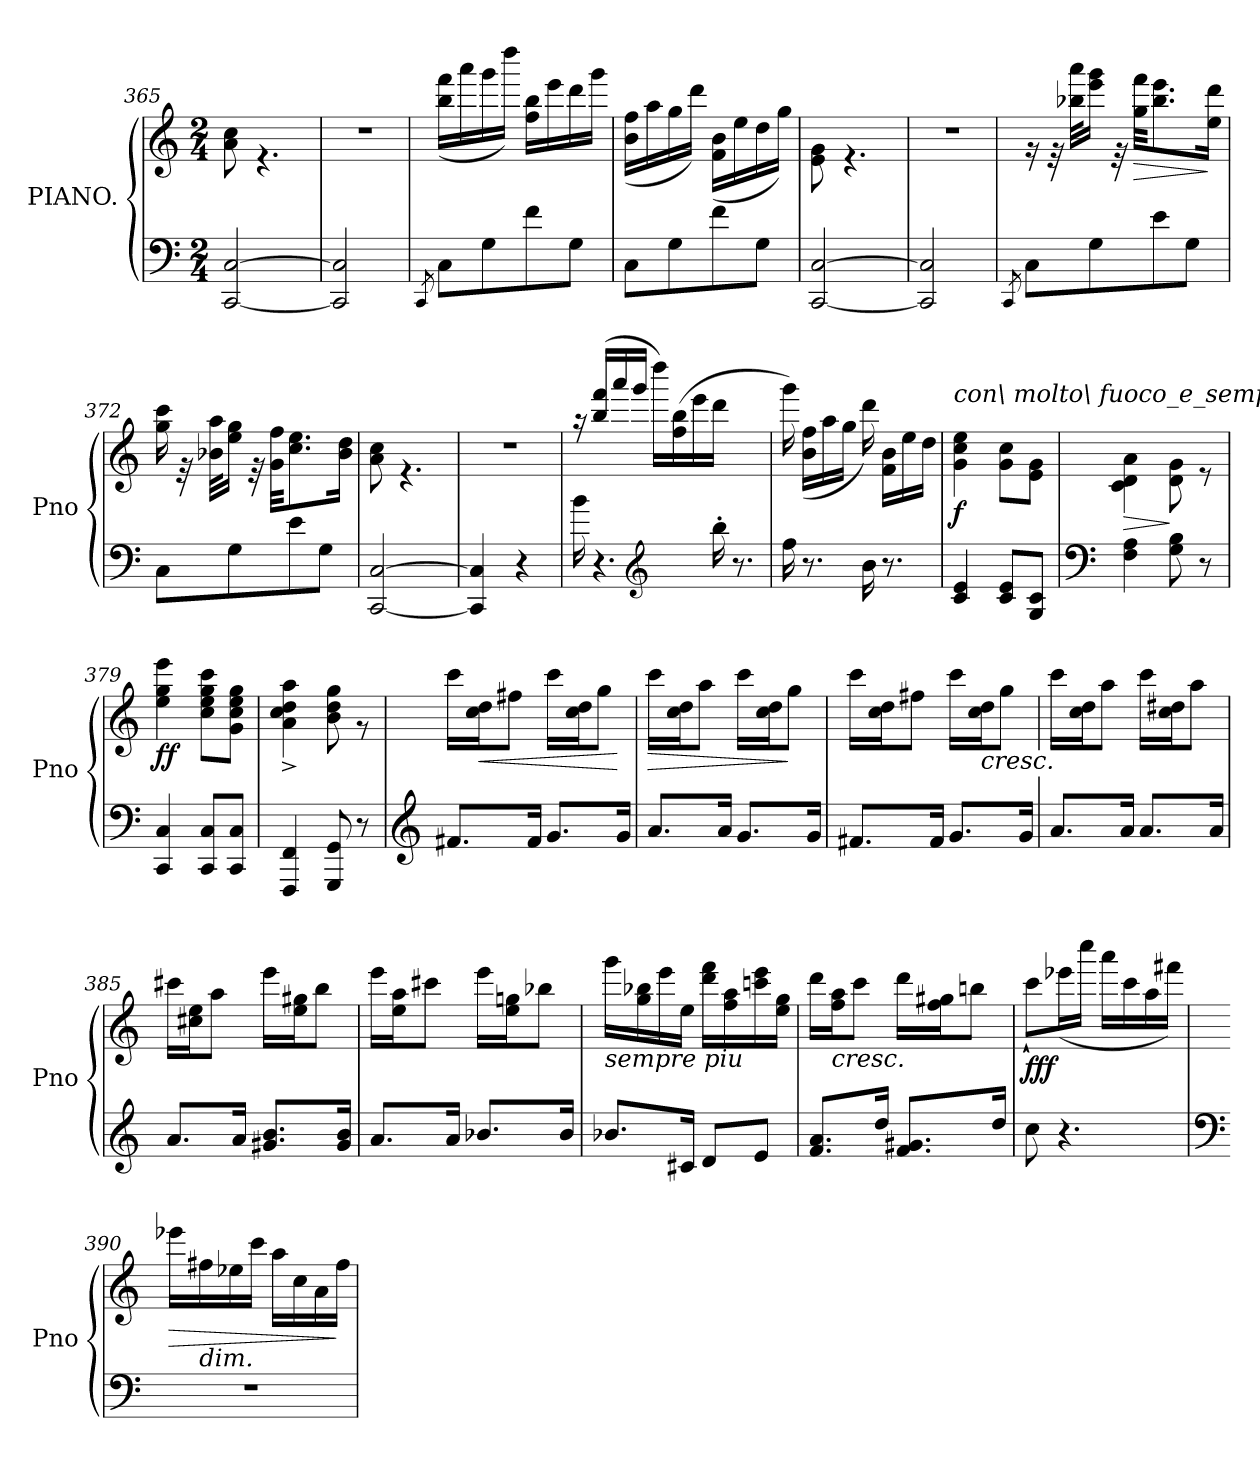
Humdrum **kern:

**kern	**kern	**dynam
*part1	*part1	*part1
*staff2	*staff1	*staff1/2
*I"PIANO.	*	*
*I'Pno	*	*
*clefF4	*clefG2	*
*k[]	*k[]	*
*M2/4	*M2/4	*
=365	=365	=365
*	*^	*
[2CC/ [2C/	2ryy	8a\ 8cc\	.
.	.	4.r	.
=366	=366	=366	=366
2CC/] 2C/]	2ryy	2rdd	.
=367	=367	=367	=367
8qCC/	.	.	.
8C\L	2ryy	(>16bb\ 16fff\LL	.
.	.	16aaa\	.
8G\	.	16ggg\	.
.	.	16dddd\JJ)	.
8f\	.	16ff\ 16bb\LL	.
.	.	16eee\	.
8G\J	.	16ddd\	.
.	.	16ggg\JJ	.
=368	=368	=368	=368
8C\L	2ryy	(>16b\ 16ff\LL	.
.	.	16aa\	.
8G\	.	16gg\	.
.	.	16ddd\JJ)	.
8f\	.	(>16f\ 16b\LL	.
.	.	16ee\	.
8G\J	.	16dd\	.
.	.	16gg\JJ)	.
=369	=369	=369	=369
[2CC/ [2C/	2ryy	8e\ 8g\	.
.	.	4.r	.
=370	=370	=370	=370
2CC/] 2C/]	2ryy	2rdd	.
!!LO:LB:g=z	!!
=371	=371	=371	=371
8qCC/	.	.	.
8C\L	2ryy	16r	.
.	.	32r	.
.	.	32bb-X\ 32aaa\KLL	.
8G\	.	16eee\ 16ggg\JJ	.
.	.	32r	.
!	!	!	!LO:HP:b
.	.	32gg\ 32fff\KKL	>
8e\	.	8.bb-\ 8.eee\	.
8G\J	.	.	.
.	.	16ee\ 16ddd\Jk	]
=372	=372	=372	=372
*	*	*^	*
8C\L	2ryy	16gg\ 16ccc\	8ryy	.
.	.	32r	.	.
.	.	32b-X\ 32aa\KLL	.	.
8G\	.	16ee\ 16gg\JJ	16ryy	.
.	.	32r	32ryy	.
.	.	32g\ 32ff\KKL	64ryy	.
.	.	.	64ryy	.
8e\	.	8.cc\ 8.ee\	4ryy	.
8G\J	.	.	.	.
.	.	16b-\ 16dd\Jk	.	.
*	*	*v	*v	*
=373	=373	=373	=373
[2CC/ [2C/	2ryy	8a\ 8cc\	.
.	.	4.r	.
=374	=374	=374	=374
4CC/] 4C/]	2ryy	2rdd	.
4r	.	.	.
=375	=375	=375	=375
16b\	2ryy	16raa	.
4.rc	.	(>16bb/ 16fff/LL	.
.	.	16aaa/	.
.	.	16ggg/JJ	.
*clefG2	*	*	*
.	.	16dddd\LL)	.
.	.	(>16ff\ 16bb\	.
.	.	16eee\	.
16bb'\	.	16ddd\JJ	.
8.r	8.ryy	8.ryy	.
=376	=376	=376	=376
16ff\	2ryy	16ggg\)	.
8.r	.	(>16b\ 16ff\LL	.
.	.	16aa\	.
.	.	16gg\JJ	.
16b\	.	16ddd\)	.
8.r	.	16f\ 16b\LL	.
.	.	16ee\	.
.	.	16dd\JJ	.
!!LO:PB:g=z	!!
=377	=377	=377	=377
!	!LO:TX:a:i:t=con\ molto\ fuoco_e_sempre\ accele_ran_do\ sino\ al\ fine.=15qs	!	!
!	!	!	!LO:DY:b
4c/ 4e/	2ryy	4g\ 4cc\ 4ee\	f
8c/ 8e/L	.	8g\ 8cc\L	.
8G/ 8c/J	.	8e\ 8g\J	.
=378	=378	=378	=378
*clefF4	*	*	*
!	!	!	!LO:HP:b
4F\ 4A\	2ryy	4c\ 4d\ 4a\	>
8G\ 8B\	.	8d\ 8g\	]
8r	.	8r	.
=379	=379	=379	=379
!	!	!	!LO:DY:b
4CC/ 4C/	2ryy	4ee\ 4gg\ 4eee\	ff
8CC/ 8C/L	.	8cc\ 8ee\ 8gg\ 8ccc\L	.
8CC/ 8C/J	.	8g\ 8cc\ 8ee\ 8gg\J	.
=380	=380	=380	=380
4FFF/ 4FF/	2ryy	4a\^ 4cc\^ 4dd\^ 4aa\^	.
8GGG/ 8GG/	.	8b\ 8dd\ 8gg\	.
8r	.	8r	.
*	*v	*v	*
=381	=381	=381
*clefG2	*	*
*	*^	*
*	*	*^	*
8.f#X/L	2ryy	16ccc\LL	4ryy	.
!	!	!	!	!LO:HP:b
.	.	16cc\ 16dd\J	.	<
.	.	8ff#X\J	.	.
16f#/Jk	.	.	.	.
8.g/L	.	16ccc\LL	8ryy	.
.	.	16cc\ 16dd\J	.	.
.	.	8gg\J	16ryy	.
16g/Jk	.	.	16ryy	[
=382	=382	=382	=382	=382
!	!	!	!	!LO:HP:b
*	*	*v	*v	*
8.a/L	2ryy	16ccc\LL	>
.	.	16cc\ 16dd\J	.
.	.	8aa\J	.
16a/Jk	.	.	.
8.g/L	.	16ccc\LL	.
.	.	16cc\ 16dd\J	.
.	.	8gg\J	]
16g/Jk	.	.	.
!!LO:LB:g=z	!!
=383	=383	=383	=383
8.f#X/L	2ryy	16ccc\LL	.
.	.	16cc\ 16dd\J	.
.	.	8ff#X\J	.
16f#/Jk	.	.	.
8.g/L	.	16ccc\LL	.
!	!	!LO:TX:b:i:t=cresc.	!
.	.	16cc\ 16dd\J	.
.	.	8gg\J	.
16g/Jk	.	.	.
=384	=384	=384	=384
8.a/L	2ryy	16ccc\LL	.
.	.	16cc\ 16dd\J	.
.	.	8aa\J	.
16a/Jk	.	.	.
8.a/L	.	16ccc\LL	.
.	.	16cc\ 16dd#X\J	.
.	.	8aa\J	.
16a/Jk	.	.	.
=385	=385	=385	=385
8.a/L	2ryy	16ccc#X\LL	.
.	.	16cc#X\ 16ee\J	.
.	.	8aa\J	.
16a/Jk	.	.	.
8.g#X/ 8.b/L	.	16eee\LL	.
.	.	16ee\ 16gg#X\J	.
.	.	8bb\J	.
16g#/ 16b/Jk	.	.	.
=386	=386	=386	=386
8.a/L	2ryy	16eee\LL	.
.	.	16ee\ 16aa\J	.
.	.	8ccc#X\J	.
16a/Jk	.	.	.
8.b-X/L	.	16eee\LL	.
.	.	16ee\ 16ggn\J	.
.	.	8bb-X\J	.
16b-/Jk	.	.	.
!!LO:LB:g=z	!!
=387	=387	=387	=387
!	!LO:TX:b:i:t=sempre piu	!	!
8.b-X/L	2ryy	16ggg\LL	.
.	.	16gg\ 16bb-X\	.
.	.	16eee\	.
16c#X/Jk	.	16ee\JJ	.
8d/L	.	16ddd\ 16fff\LL	.
.	.	16ff\ 16aa\	.
8e/J	.	16cccn\ 16eee\	.
.	.	16ee\ 16gg\JJ	.
=388	=388	=388	=388
8.f/ 8.a/L	2ryy	16ddd\LL	.
!	!	!LO:TX:b:i:t=cresc.	!
.	.	16ff\ 16aa\J	.
.	.	8ccc\J	.
16dd/Jk	.	.	.
8.f/ 8.g#X/L	.	16ddd\LL	.
.	.	16ff\ 16gg#X\J	.
.	.	8bbn\J	.
16dd/Jk	.	.	.
=389	=389	=389	=389
!	!	!	!LO:DY:b
8cc\	2ryy	8ccc`\L	fff
4.r	.	(>16eee-X\L	.
.	.	16cccc\JJ	.
.	.	16aaa\LL	.
.	.	16ccc\	.
.	.	16aa\	.
.	.	16fff#X\JJ)	.
=390	=390	=390	=390
*clefF4	*	*	*
!	!	!	!LO:HP:b
2r	2ryy	16eee-X\LL	>
!	!	!LO:TX:b:i:t=dim.	!
.	.	16ff#X\	.
.	.	16ee-X\	.
.	.	16ccc\JJ	.
.	.	16aa\LL	.
.	.	16cc\	.
.	.	16a\	.
.	.	16ff#\JJ	]
*	*v	*v	*
=	=	=
*-	*-	*-
